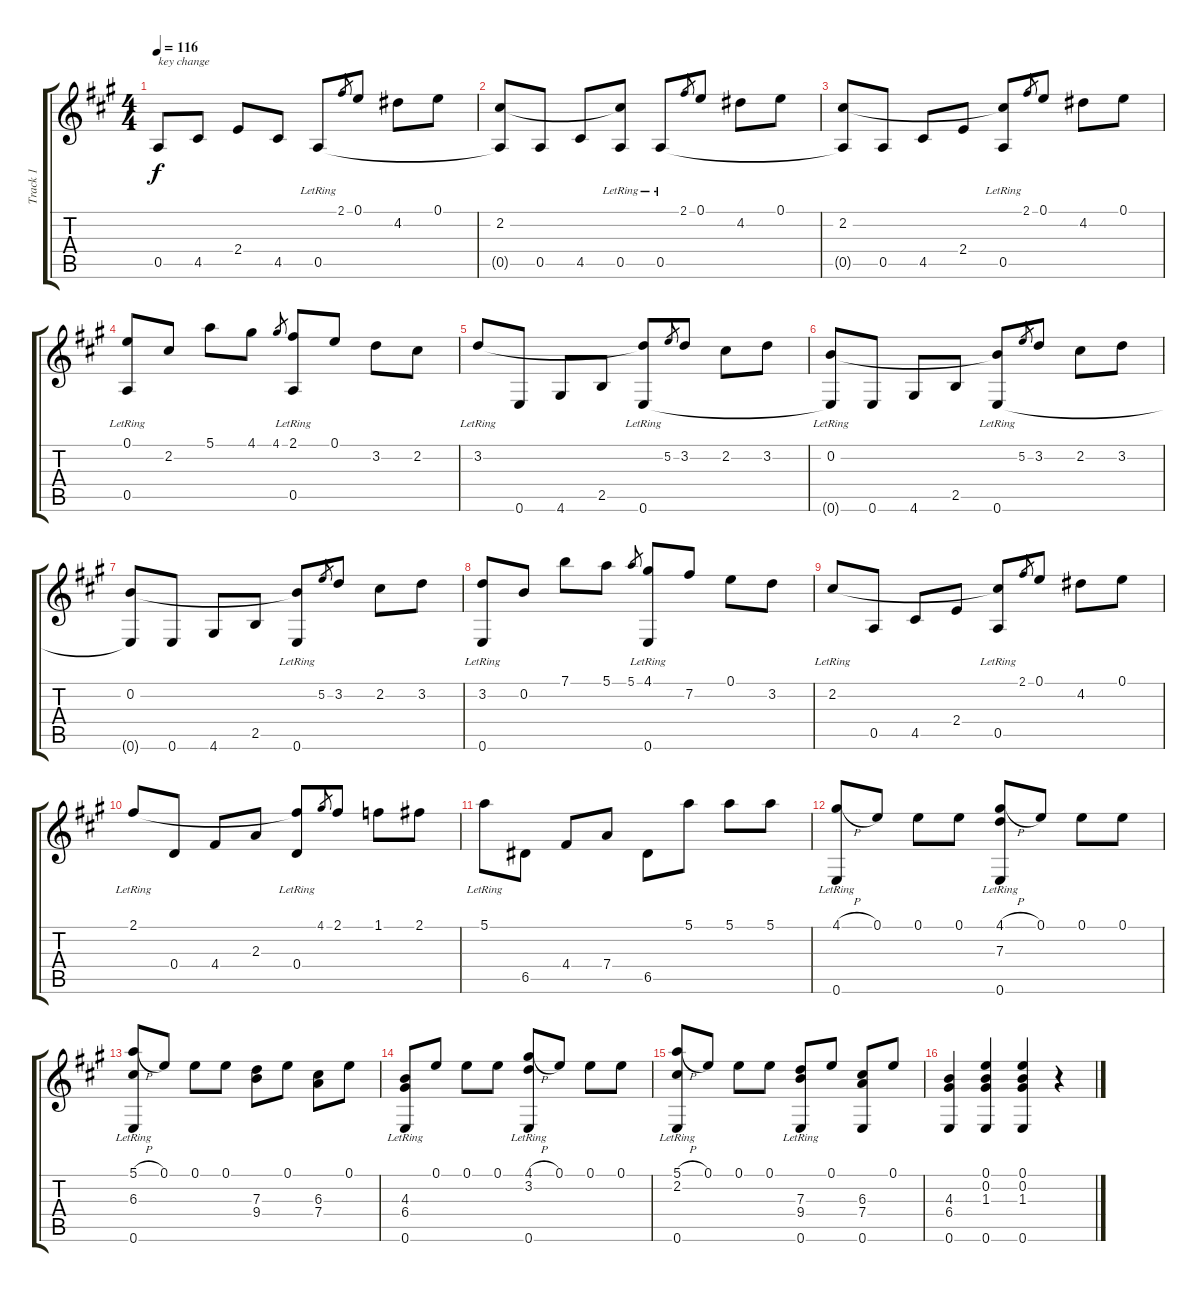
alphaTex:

\track ("Track 1" "Track 1") {instrument acousticguitarnylon}
\staff {score tabs}
\tuning (E4 B3 G3 D3 A2 E2) {hide}
\ts (4 4)
\tempo 116
\clef g2
\ks a
0.5.8{txt "key change" dy f} 4.5.8 2.4.8 4.5.8 0.5{lr}.8 2.1.8{gr} 0.1.8 4.2.8 0.1.8 |
(2.2 0.5{t}).8 0.5.8 4.5.8 (2.2{t} 0.5{lr}).8 0.5{lr}.8 2.1.8{gr} 0.1.8 4.2.8 0.1.8 |
(2.2 0.5{t}).8 0.5.8 4.5.8 2.4.8 (2.2{t} 0.5{lr}).8 2.1.8{gr} 0.1.8 4.2.8 0.1.8 |
(0.1 0.5{lr}).8 2.2.8 5.1.8 4.1.8 4.1.8{gr} (2.1 0.5{lr}).8 0.1.8 3.2.8 2.2.8 |
3.2{lr}.8 0.6.8 4.6.8 2.5.8 (3.2{t} 0.6{lr}).8 5.2.8{gr} 3.2.8 2.2.8 3.2.8 |
(0.2{lr} 0.6{t}).8 0.6.8 4.6.8 2.5.8 (0.2{t} 0.6{lr}).8 5.2.8{gr} 3.2.8 2.2.8 3.2.8 |
(0.2 0.6{t}).8 0.6.8 4.6.8 2.5.8 (0.2{t} 0.6{lr}).8 5.2.8{gr} 3.2.8 2.2.8 3.2.8 |
(3.2 0.6{lr}).8 0.2.8 7.1.8 5.1.8 5.1.8{gr} (4.1 0.6{lr}).8 7.2.8 0.1.8 3.2.8 |
2.2{lr}.8 0.5.8 4.5.8 2.4.8 (2.2{t} 0.5{lr}).8 2.1.8{gr} 0.1.8 4.2.8 0.1.8 |
2.1{lr}.8 0.4.8 4.4.8 2.3.8 (2.1{t} 0.4{lr}).8 4.1.8{gr} 2.1.8 1.1.8 2.1.8 |
5.1{lr}.8 6.5.8 4.4.8 7.4.8 6.5.8 5.1.8 5.1.8 5.1.8 |
(4.1{h} 0.6{lr}).8 0.1.8 0.1.8 0.1.8 (4.1{h} 7.3 0.6{lr}).8 0.1.8 0.1.8 0.1.8 |
(5.1{h} 6.3 0.6{lr}).8 0.1.8 0.1.8 0.1.8 (7.3 9.4).8 0.1.8 (6.3 7.4).8 0.1.8 |
(4.3 6.4 0.6{lr}).8 0.1.8 0.1.8 0.1.8 (4.1{h} 3.2 0.6{lr}).8 0.1.8 0.1.8 0.1.8 |
(5.1{h} 2.2 0.6{lr}).8 0.1.8 0.1.8 0.1.8 (7.3 9.4 0.6{lr}).8 0.1.8 (6.3 7.4 0.6).8 0.1.8 |
(4.3 6.4 0.6).4 (0.1 0.2 1.3 0.6).4 (0.1 0.2 1.3 0.6).4 r.4
